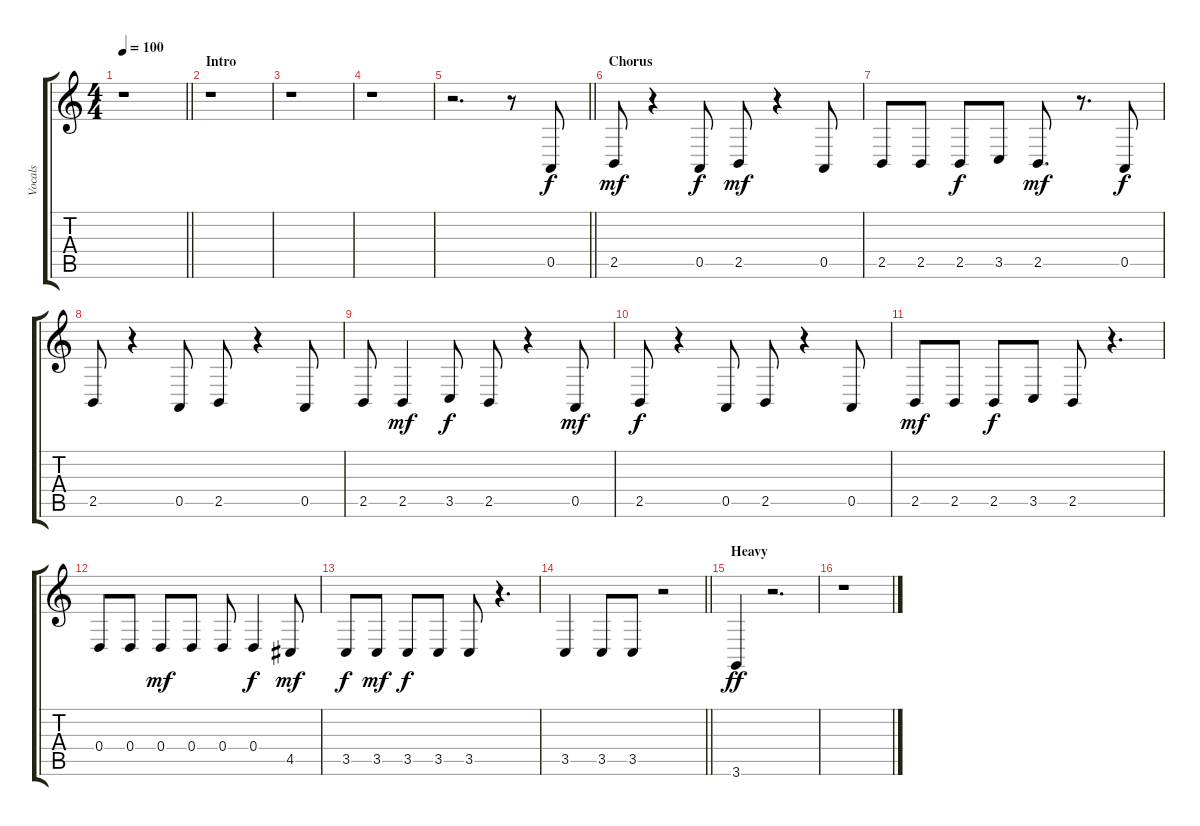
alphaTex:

\track ("Vocals" "Vocals") {instrument lead8bassandlead}
\staff {score tabs}
\tuning (E4 B3 G3 D3 A2 E2) {hide}
\ts (4 4)
\tempo 100
\clef g2
\barLineRight lightlight
\ks c
r.1{dy f instrument lead8bassandlead} |
\section ("" "Intro")
r.1 |
r.1 |
r.1 |
\barLineRight lightlight
r.2{d} r.8 0.5.8 |
\section ("" "Chorus")
2.5.8{dy mf} r.4 0.5.8{dy f} 2.5.8{dy mf} r.4 0.5.8 |
2.5.8 2.5.8 2.5.8{dy f} 3.5.8 2.5.8{d dy mf} r.8{d} 0.5.8{dy f} |
2.5.8 r.4 0.5.8 2.5.8 r.4 0.5.8 |
2.5.8 2.5.4{dy mf} 3.5.8{dy f} 2.5.8 r.4 0.5.8{dy mf} |
2.5.8{dy f} r.4 0.5.8 2.5.8 r.4 0.5.8 |
2.5.8{dy mf} 2.5.8 2.5.8{dy f} 3.5.8 2.5.8 r.4{d} |
0.4.8 0.4.8 0.4.8{dy mf} 0.4.8 0.4.8 0.4.4{dy f} 4.5.8{dy mf} |
3.5.8{dy f} 3.5.8{dy mf} 3.5.8{dy f} 3.5.8 3.5.8 r.4{d} |
\barLineRight lightlight
3.5.4 3.5.8 3.5.8 r.2 |
\section ("" "Heavy")
3.6.4{dy ff} r.2{d} |
r.1
